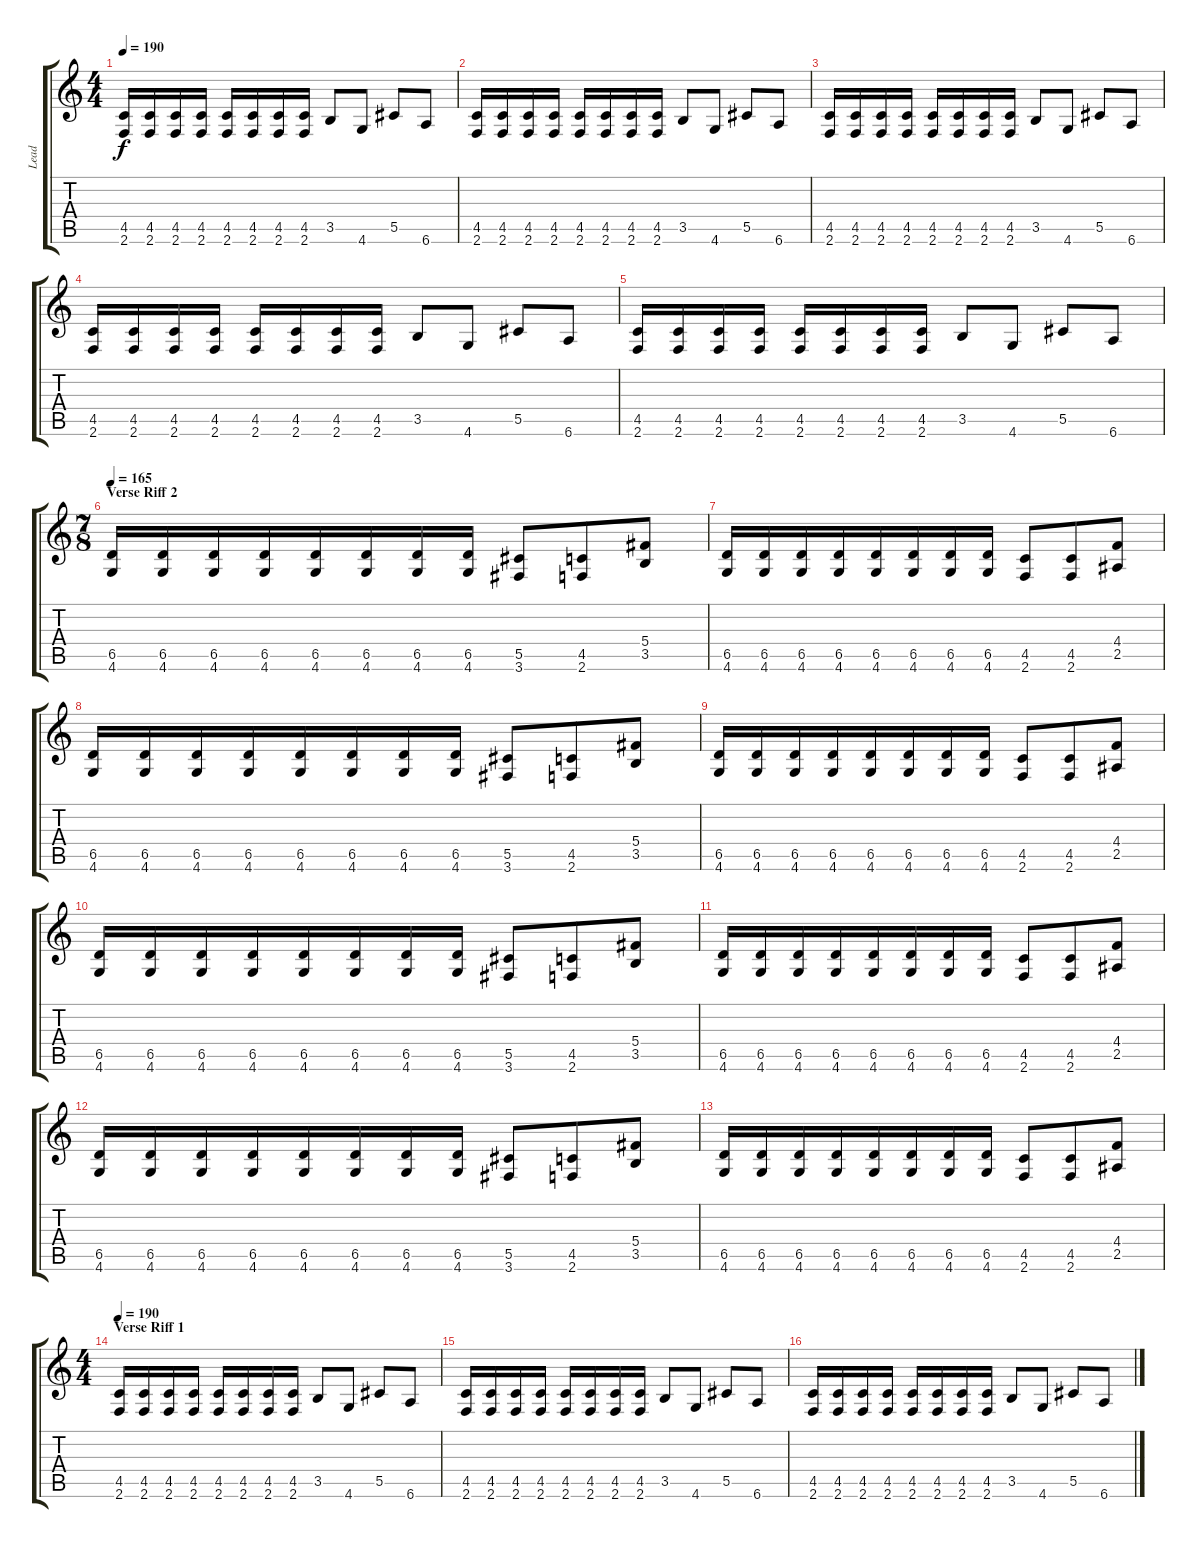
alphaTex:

\track ("Lead" "Lead") {instrument distortionguitar}
\staff {score tabs}
\tuning (Eb4 Bb3 Gb3 Db3 Ab2 Eb2) {hide}
\ts (4 4)
\tempo 190
\clef g2
\ks c
(4.5 2.6).16{dy f} (4.5 2.6).16 (4.5 2.6).16 (4.5 2.6).16 (4.5 2.6).16 (4.5 2.6).16 (4.5 2.6).16 (4.5 2.6).16 3.5.8 4.6.8 5.5.8 6.6.8 |
(4.5 2.6).16 (4.5 2.6).16 (4.5 2.6).16 (4.5 2.6).16 (4.5 2.6).16 (4.5 2.6).16 (4.5 2.6).16 (4.5 2.6).16 3.5.8 4.6.8 5.5.8 6.6.8 |
(4.5 2.6).16 (4.5 2.6).16 (4.5 2.6).16 (4.5 2.6).16 (4.5 2.6).16 (4.5 2.6).16 (4.5 2.6).16 (4.5 2.6).16 3.5.8 4.6.8 5.5.8 6.6.8 |
(4.5 2.6).16 (4.5 2.6).16 (4.5 2.6).16 (4.5 2.6).16 (4.5 2.6).16 (4.5 2.6).16 (4.5 2.6).16 (4.5 2.6).16 3.5.8 4.6.8 5.5.8 6.6.8 |
(4.5 2.6).16 (4.5 2.6).16 (4.5 2.6).16 (4.5 2.6).16 (4.5 2.6).16 (4.5 2.6).16 (4.5 2.6).16 (4.5 2.6).16 3.5.8 4.6.8 5.5.8 6.6.8 |
\ts (7 8)
\section ("" "Verse Riff 2")
\tempo 165
(6.5 4.6).16 (6.5 4.6).16 (6.5 4.6).16 (6.5 4.6).16 (6.5 4.6).16 (6.5 4.6).16 (6.5 4.6).16 (6.5 4.6).16 (5.5 3.6).8 (4.5 2.6).8 (5.4 3.5).8 |
(6.5 4.6).16 (6.5 4.6).16 (6.5 4.6).16 (6.5 4.6).16 (6.5 4.6).16 (6.5 4.6).16 (6.5 4.6).16 (6.5 4.6).16 (4.5 2.6).8 (4.5 2.6).8 (4.4 2.5).8 |
(6.5 4.6).16 (6.5 4.6).16 (6.5 4.6).16 (6.5 4.6).16 (6.5 4.6).16 (6.5 4.6).16 (6.5 4.6).16 (6.5 4.6).16 (5.5 3.6).8 (4.5 2.6).8 (5.4 3.5).8 |
(6.5 4.6).16 (6.5 4.6).16 (6.5 4.6).16 (6.5 4.6).16 (6.5 4.6).16 (6.5 4.6).16 (6.5 4.6).16 (6.5 4.6).16 (4.5 2.6).8 (4.5 2.6).8 (4.4 2.5).8 |
(6.5 4.6).16 (6.5 4.6).16 (6.5 4.6).16 (6.5 4.6).16 (6.5 4.6).16 (6.5 4.6).16 (6.5 4.6).16 (6.5 4.6).16 (5.5 3.6).8 (4.5 2.6).8 (5.4 3.5).8 |
(6.5 4.6).16 (6.5 4.6).16 (6.5 4.6).16 (6.5 4.6).16 (6.5 4.6).16 (6.5 4.6).16 (6.5 4.6).16 (6.5 4.6).16 (4.5 2.6).8 (4.5 2.6).8 (4.4 2.5).8 |
(6.5 4.6).16 (6.5 4.6).16 (6.5 4.6).16 (6.5 4.6).16 (6.5 4.6).16 (6.5 4.6).16 (6.5 4.6).16 (6.5 4.6).16 (5.5 3.6).8 (4.5 2.6).8 (5.4 3.5).8 |
(6.5 4.6).16 (6.5 4.6).16 (6.5 4.6).16 (6.5 4.6).16 (6.5 4.6).16 (6.5 4.6).16 (6.5 4.6).16 (6.5 4.6).16 (4.5 2.6).8 (4.5 2.6).8 (4.4 2.5).8 |
\ts (4 4)
\section ("" "Verse Riff 1")
\tempo 190
(4.5 2.6).16 (4.5 2.6).16 (4.5 2.6).16 (4.5 2.6).16 (4.5 2.6).16 (4.5 2.6).16 (4.5 2.6).16 (4.5 2.6).16 3.5.8 4.6.8 5.5.8 6.6.8 |
(4.5 2.6).16 (4.5 2.6).16 (4.5 2.6).16 (4.5 2.6).16 (4.5 2.6).16 (4.5 2.6).16 (4.5 2.6).16 (4.5 2.6).16 3.5.8 4.6.8 5.5.8 6.6.8 |
(4.5 2.6).16 (4.5 2.6).16 (4.5 2.6).16 (4.5 2.6).16 (4.5 2.6).16 (4.5 2.6).16 (4.5 2.6).16 (4.5 2.6).16 3.5.8 4.6.8 5.5.8 6.6.8
